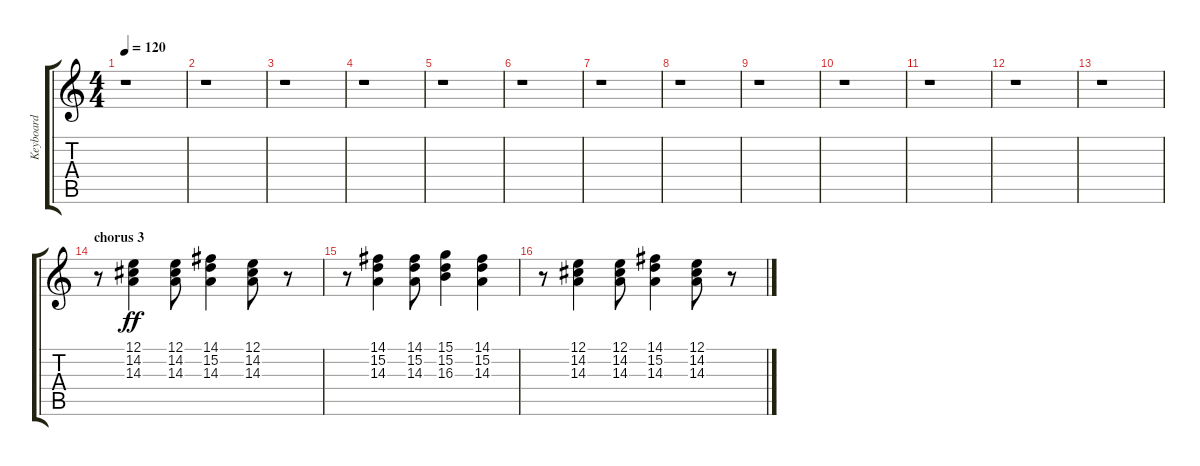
\track ("Keyboard" "Keyboard") {instrument pad3polysynth}
\staff {score tabs}
\tuning (E4 B3 G3 D3 A2 E2) {hide}
\ts (4 4)
\tempo 120
\clef g2
\ks c
r.1{dy ff} |
r.1 |
r.1 |
r.1 |
r.1 |
r.1 |
r.1 |
r.1 |
r.1 |
r.1 |
r.1 |
r.1 |
r.1 |
\section ("" "chorus 3")
r.8 (12.1 14.2 14.3).4 (12.1 14.2 14.3).8 (14.1 15.2 14.3).4 (12.1 14.2 14.3).8 r.8 |
r.8 (14.1 15.2 14.3).4 (14.1 15.2 14.3).8 (15.1 15.2 16.3).4 (14.1 15.2 14.3).4 |
r.8 (12.1 14.2 14.3).4 (12.1 14.2 14.3).8 (14.1 15.2 14.3).4 (12.1 14.2 14.3).8 r.8
